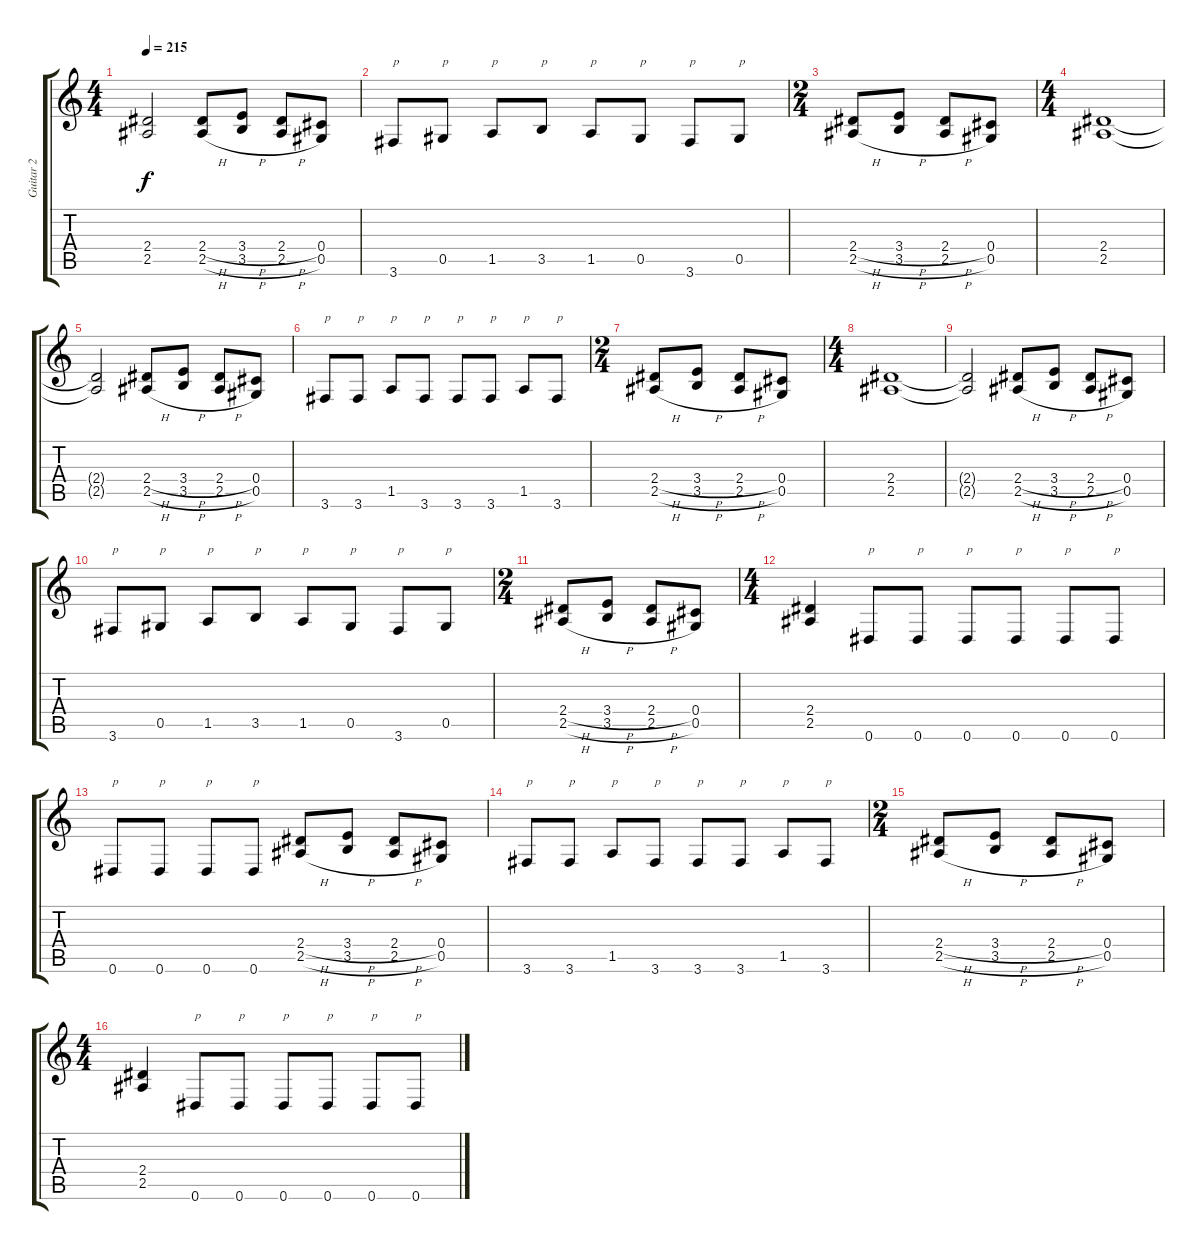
\track ("Guitar 2" "Guitar 2") {instrument distortionguitar}
\staff {score tabs}
\tuning (Eb4 Bb3 Gb3 Db3 Ab2 Eb2) {hide}
\ts (4 4)
\tempo 215
\clef g2
\ks c
(2.4{t} 2.5{t}).2{dy f} (2.4{h} 2.5{h}).8 (3.4{h} 3.5{h}).8 (2.4{h} 2.5{h}).8 (0.4 0.5).8 |
3.6.8{txt "p"} 0.5.8{txt "p"} 1.5.8{txt "p"} 3.5.8{txt "p"} 1.5.8{txt "p"} 0.5.8{txt "p"} 3.6.8{txt "p"} 0.5.8{txt "p"} |
\ts (2 4)
(2.4{h} 2.5{h}).8 (3.4{h} 3.5{h}).8 (2.4{h} 2.5{h}).8 (0.4 0.5).8 |
\ts (4 4)
(2.4 2.5).1 |
(2.4{t} 2.5{t}).2 (2.4{h} 2.5{h}).8 (3.4{h} 3.5{h}).8 (2.4{h} 2.5{h}).8 (0.4 0.5).8 |
3.6.8{txt "p"} 3.6.8{txt "p"} 1.5.8{txt "p"} 3.6.8{txt "p"} 3.6.8{txt "p"} 3.6.8{txt "p"} 1.5.8{txt "p"} 3.6.8{txt "p"} |
\ts (2 4)
(2.4{h} 2.5{h}).8 (3.4{h} 3.5{h}).8 (2.4{h} 2.5{h}).8 (0.4 0.5).8 |
\ts (4 4)
(2.4 2.5).1 |
(2.4{t} 2.5{t}).2 (2.4{h} 2.5{h}).8 (3.4{h} 3.5{h}).8 (2.4{h} 2.5{h}).8 (0.4 0.5).8 |
3.6.8{txt "p"} 0.5.8{txt "p"} 1.5.8{txt "p"} 3.5.8{txt "p"} 1.5.8{txt "p"} 0.5.8{txt "p"} 3.6.8{txt "p"} 0.5.8{txt "p"} |
\ts (2 4)
(2.4{h} 2.5{h}).8 (3.4{h} 3.5{h}).8 (2.4{h} 2.5{h}).8 (0.4 0.5).8 |
\ts (4 4)
(2.4 2.5).4 0.6.8{txt "p"} 0.6.8{txt "p"} 0.6.8{txt "p"} 0.6.8{txt "p"} 0.6.8{txt "p"} 0.6.8{txt "p"} |
0.6.8{txt "p"} 0.6.8{txt "p"} 0.6.8{txt "p"} 0.6.8{txt "p"} (2.4{h} 2.5{h}).8 (3.4{h} 3.5{h}).8 (2.4{h} 2.5{h}).8 (0.4 0.5).8 |
3.6.8{txt "p"} 3.6.8{txt "p"} 1.5.8{txt "p"} 3.6.8{txt "p"} 3.6.8{txt "p"} 3.6.8{txt "p"} 1.5.8{txt "p"} 3.6.8{txt "p"} |
\ts (2 4)
(2.4{h} 2.5{h}).8 (3.4{h} 3.5{h}).8 (2.4{h} 2.5{h}).8 (0.4 0.5).8 |
\ts (4 4)
(2.4 2.5).4 0.6.8{txt "p"} 0.6.8{txt "p"} 0.6.8{txt "p"} 0.6.8{txt "p"} 0.6.8{txt "p"} 0.6.8{txt "p"}
